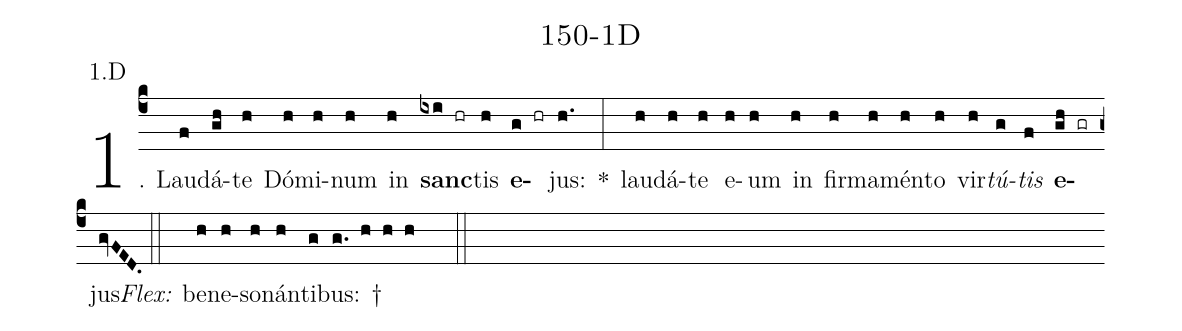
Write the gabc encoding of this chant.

name: 150-1D;
annotation: 1.D;
%%
(c4)1. Lau(f)dá(gh)te(h) Dó(h)mi(h)num(h) in(h) <b>sanc</b>(ixi hr)tis(h) <b>e</b>(g hr)jus:(h.) *(:) lau(h)dá(h)te(h) e(h)um(h) in(h) fir(h)ma(h)mén(h)to(h) vir(h)<i>tú</i>(g)<i>tis</i>(f) <b>e</b>(gh gr)jus.(gvFED.) (::)
<i>Flex:</i>()  be(h)ne(h)so(h)nán(h)ti(g)bus: †(g. h h h  ::)
